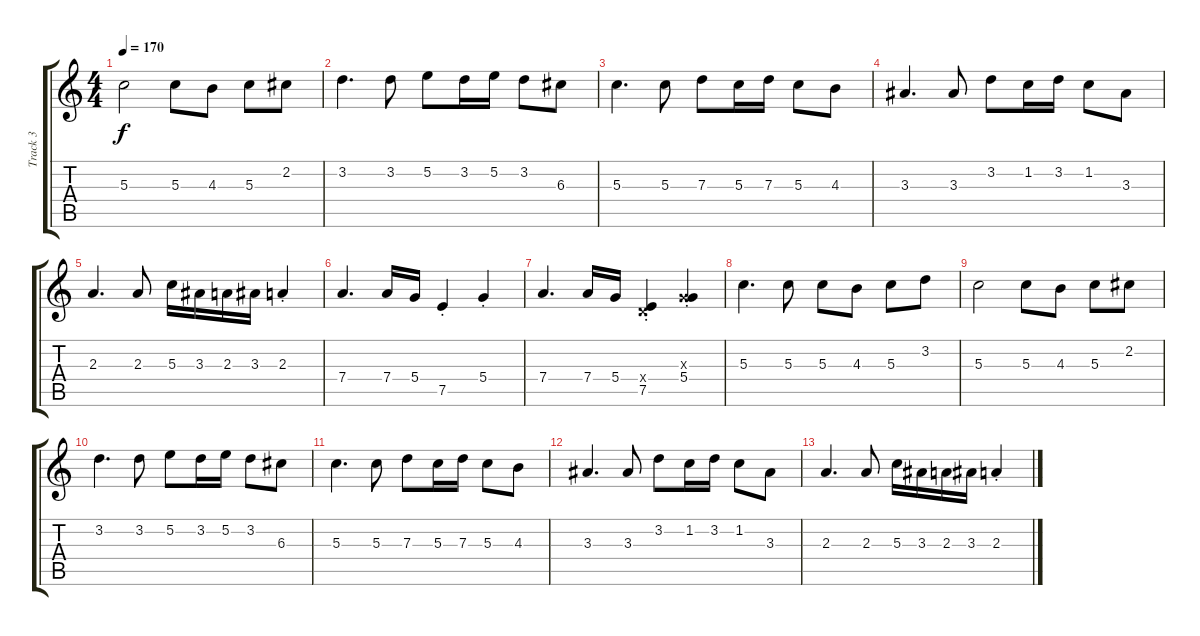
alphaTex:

\track ("Track 3" "Track 3") {instrument overdrivenguitar}
\staff {score tabs}
\tuning (E4 B3 G3 D3 A2 E2) {hide}
\ts (4 4)
\tempo 170
\clef g2
\ks c
5.3.2{dy f} 5.3.8 4.3.8 5.3.8 2.2.8 |
3.2.4{d} 3.2.8 5.2.8 3.2.16 5.2.16 3.2.8 6.3.8 |
5.3.4{d} 5.3.8 7.3.8 5.3.16 7.3.16 5.3.8 4.3.8 |
3.3.4{d} 3.3.8 3.2.8 1.2.16 3.2.16 1.2.8 3.3.8 |
2.3.4{d} 2.3.8 5.3.16 3.3.16 2.3.16 3.3.16 2.3{st}.4 |
7.4.4{d} 7.4.16 5.4.16 7.5{st}.4 5.4{st}.4 |
7.4.4{d} 7.4.16 5.4.16 (0.4{x} 7.5{st}).4 (0.3{x} 5.4{st}).4 |
5.3.4{d} 5.3.8 5.3.8 4.3.8 5.3.8 3.2.8 |
5.3.2 5.3.8 4.3.8 5.3.8 2.2.8 |
3.2.4{d} 3.2.8 5.2.8 3.2.16 5.2.16 3.2.8 6.3.8 |
5.3.4{d} 5.3.8 7.3.8 5.3.16 7.3.16 5.3.8 4.3.8 |
3.3.4{d} 3.3.8 3.2.8 1.2.16 3.2.16 1.2.8 3.3.8 |
2.3.4{d} 2.3.8 5.3.16 3.3.16 2.3.16 3.3.16 2.3{st}.4
